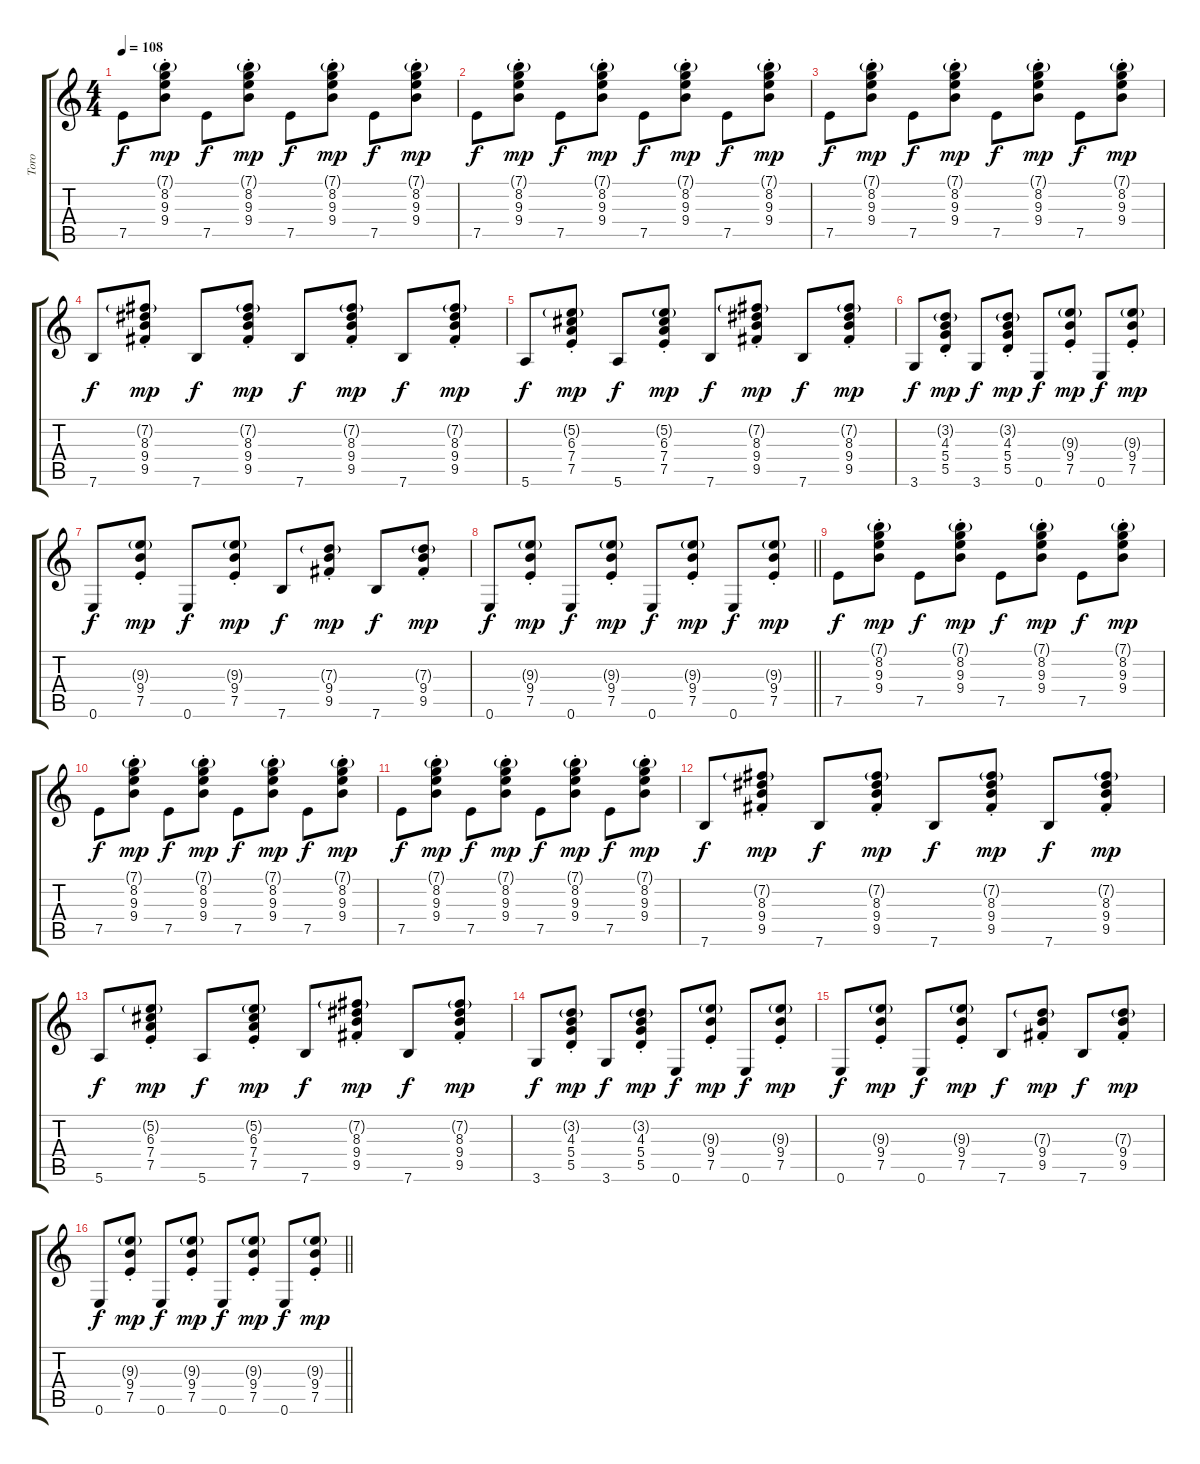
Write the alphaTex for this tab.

\track ("Toro" "Toro") {instrument distortionguitar}
\staff {score tabs}
\tuning (E4 B3 G3 D3 A2 E2) {hide}
\ts (4 4)
\tempo 108
\clef g2
\ks c
7.5.8{dy f volume 0 instrument acousticguitarsteel} (7.1{g st} 8.2{st} 9.3{st} 9.4{st}).8{dy mp} 7.5.8{dy f volume 16} (7.1{g st} 8.2{st} 9.3{st} 9.4{st}).8{dy mp} 7.5.8{dy f} (7.1{g st} 8.2{st} 9.3{st} 9.4{st}).8{dy mp} 7.5.8{dy f} (7.1{g st} 8.2{st} 9.3{st} 9.4{st}).8{dy mp} |
7.5.8{dy f} (7.1{g st} 8.2{st} 9.3{st} 9.4{st}).8{dy mp} 7.5.8{dy f} (7.1{g st} 8.2{st} 9.3{st} 9.4{st}).8{dy mp} 7.5.8{dy f} (7.1{g st} 8.2{st} 9.3{st} 9.4{st}).8{dy mp} 7.5.8{dy f} (7.1{g st} 8.2{st} 9.3{st} 9.4{st}).8{dy mp} |
7.5.8{dy f} (7.1{g st} 8.2{st} 9.3{st} 9.4{st}).8{dy mp} 7.5.8{dy f} (7.1{g st} 8.2{st} 9.3{st} 9.4{st}).8{dy mp} 7.5.8{dy f} (7.1{g st} 8.2{st} 9.3{st} 9.4{st}).8{dy mp} 7.5.8{dy f} (7.1{g st} 8.2{st} 9.3{st} 9.4{st}).8{dy mp} |
7.6.8{dy f} (7.2{g st} 8.3{st} 9.4{st} 9.5{st}).8{dy mp} 7.6.8{dy f} (7.2{g st} 8.3{st} 9.4{st} 9.5{st}).8{dy mp} 7.6.8{dy f} (7.2{g st} 8.3{st} 9.4{st} 9.5{st}).8{dy mp} 7.6.8{dy f} (7.2{g st} 8.3{st} 9.4{st} 9.5{st}).8{dy mp} |
5.6.8{dy f} (5.2{g st} 6.3{st} 7.4{st} 7.5{st}).8{dy mp} 5.6.8{dy f} (5.2{g st} 6.3{st} 7.4{st} 7.5{st}).8{dy mp} 7.6.8{dy f} (7.2{g st} 8.3{st} 9.4{st} 9.5{st}).8{dy mp} 7.6.8{dy f} (7.2{g st} 8.3{st} 9.4{st} 9.5{st}).8{dy mp} |
3.6.8{dy f} (3.2{g st} 4.3{st} 5.4{st} 5.5{st}).8{dy mp} 3.6.8{dy f} (3.2{g st} 4.3{st} 5.4{st} 5.5{st}).8{dy mp} 0.6.8{dy f} (9.3{g st} 9.4{st} 7.5{st}).8{dy mp} 0.6.8{dy f} (9.3{g st} 9.4{st} 7.5{st}).8{dy mp} |
0.6.8{dy f} (9.3{g st} 9.4{st} 7.5{st}).8{dy mp} 0.6.8{dy f} (9.3{g st} 9.4{st} 7.5{st}).8{dy mp} 7.6.8{dy f} (7.3{g st} 9.4{st} 9.5{st}).8{dy mp} 7.6.8{dy f} (7.3{g st} 9.4{st} 9.5{st}).8{dy mp} |
\barLineRight lightlight
0.6.8{dy f} (9.3{g st} 9.4{st} 7.5{st}).8{dy mp} 0.6.8{dy f} (9.3{g st} 9.4{st} 7.5{st}).8{dy mp} 0.6.8{dy f} (9.3{g st} 9.4{st} 7.5{st}).8{dy mp} 0.6.8{dy f} (9.3{g st} 9.4{st} 7.5{st}).8{dy mp} |
7.5.8{dy f} (7.1{g st} 8.2{st} 9.3{st} 9.4{st}).8{dy mp} 7.5.8{dy f} (7.1{g st} 8.2{st} 9.3{st} 9.4{st}).8{dy mp} 7.5.8{dy f} (7.1{g st} 8.2{st} 9.3{st} 9.4{st}).8{dy mp} 7.5.8{dy f} (7.1{g st} 8.2{st} 9.3{st} 9.4{st}).8{dy mp} |
7.5.8{dy f} (7.1{g st} 8.2{st} 9.3{st} 9.4{st}).8{dy mp} 7.5.8{dy f} (7.1{g st} 8.2{st} 9.3{st} 9.4{st}).8{dy mp} 7.5.8{dy f} (7.1{g st} 8.2{st} 9.3{st} 9.4{st}).8{dy mp} 7.5.8{dy f} (7.1{g st} 8.2{st} 9.3{st} 9.4{st}).8{dy mp} |
7.5.8{dy f} (7.1{g st} 8.2{st} 9.3{st} 9.4{st}).8{dy mp} 7.5.8{dy f} (7.1{g st} 8.2{st} 9.3{st} 9.4{st}).8{dy mp} 7.5.8{dy f} (7.1{g st} 8.2{st} 9.3{st} 9.4{st}).8{dy mp} 7.5.8{dy f} (7.1{g st} 8.2{st} 9.3{st} 9.4{st}).8{dy mp} |
7.6.8{dy f} (7.2{g st} 8.3{st} 9.4{st} 9.5{st}).8{dy mp} 7.6.8{dy f} (7.2{g st} 8.3{st} 9.4{st} 9.5{st}).8{dy mp} 7.6.8{dy f} (7.2{g st} 8.3{st} 9.4{st} 9.5{st}).8{dy mp} 7.6.8{dy f} (7.2{g st} 8.3{st} 9.4{st} 9.5{st}).8{dy mp} |
5.6.8{dy f} (5.2{g st} 6.3{st} 7.4{st} 7.5{st}).8{dy mp} 5.6.8{dy f} (5.2{g st} 6.3{st} 7.4{st} 7.5{st}).8{dy mp} 7.6.8{dy f} (7.2{g st} 8.3{st} 9.4{st} 9.5{st}).8{dy mp} 7.6.8{dy f} (7.2{g st} 8.3{st} 9.4{st} 9.5{st}).8{dy mp} |
3.6.8{dy f} (3.2{g st} 4.3{st} 5.4{st} 5.5{st}).8{dy mp} 3.6.8{dy f} (3.2{g st} 4.3{st} 5.4{st} 5.5{st}).8{dy mp} 0.6.8{dy f} (9.3{g st} 9.4{st} 7.5{st}).8{dy mp} 0.6.8{dy f} (9.3{g st} 9.4{st} 7.5{st}).8{dy mp} |
0.6.8{dy f} (9.3{g st} 9.4{st} 7.5{st}).8{dy mp} 0.6.8{dy f} (9.3{g st} 9.4{st} 7.5{st}).8{dy mp} 7.6.8{dy f} (7.3{g st} 9.4{st} 9.5{st}).8{dy mp} 7.6.8{dy f} (7.3{g st} 9.4{st} 9.5{st}).8{dy mp} |
\barLineRight lightlight
0.6.8{dy f} (9.3{g st} 9.4{st} 7.5{st}).8{dy mp} 0.6.8{dy f} (9.3{g st} 9.4{st} 7.5{st}).8{dy mp} 0.6.8{dy f} (9.3{g st} 9.4{st} 7.5{st}).8{dy mp} 0.6.8{dy f} (9.3{g st} 9.4{st} 7.5{st}).8{dy mp}
